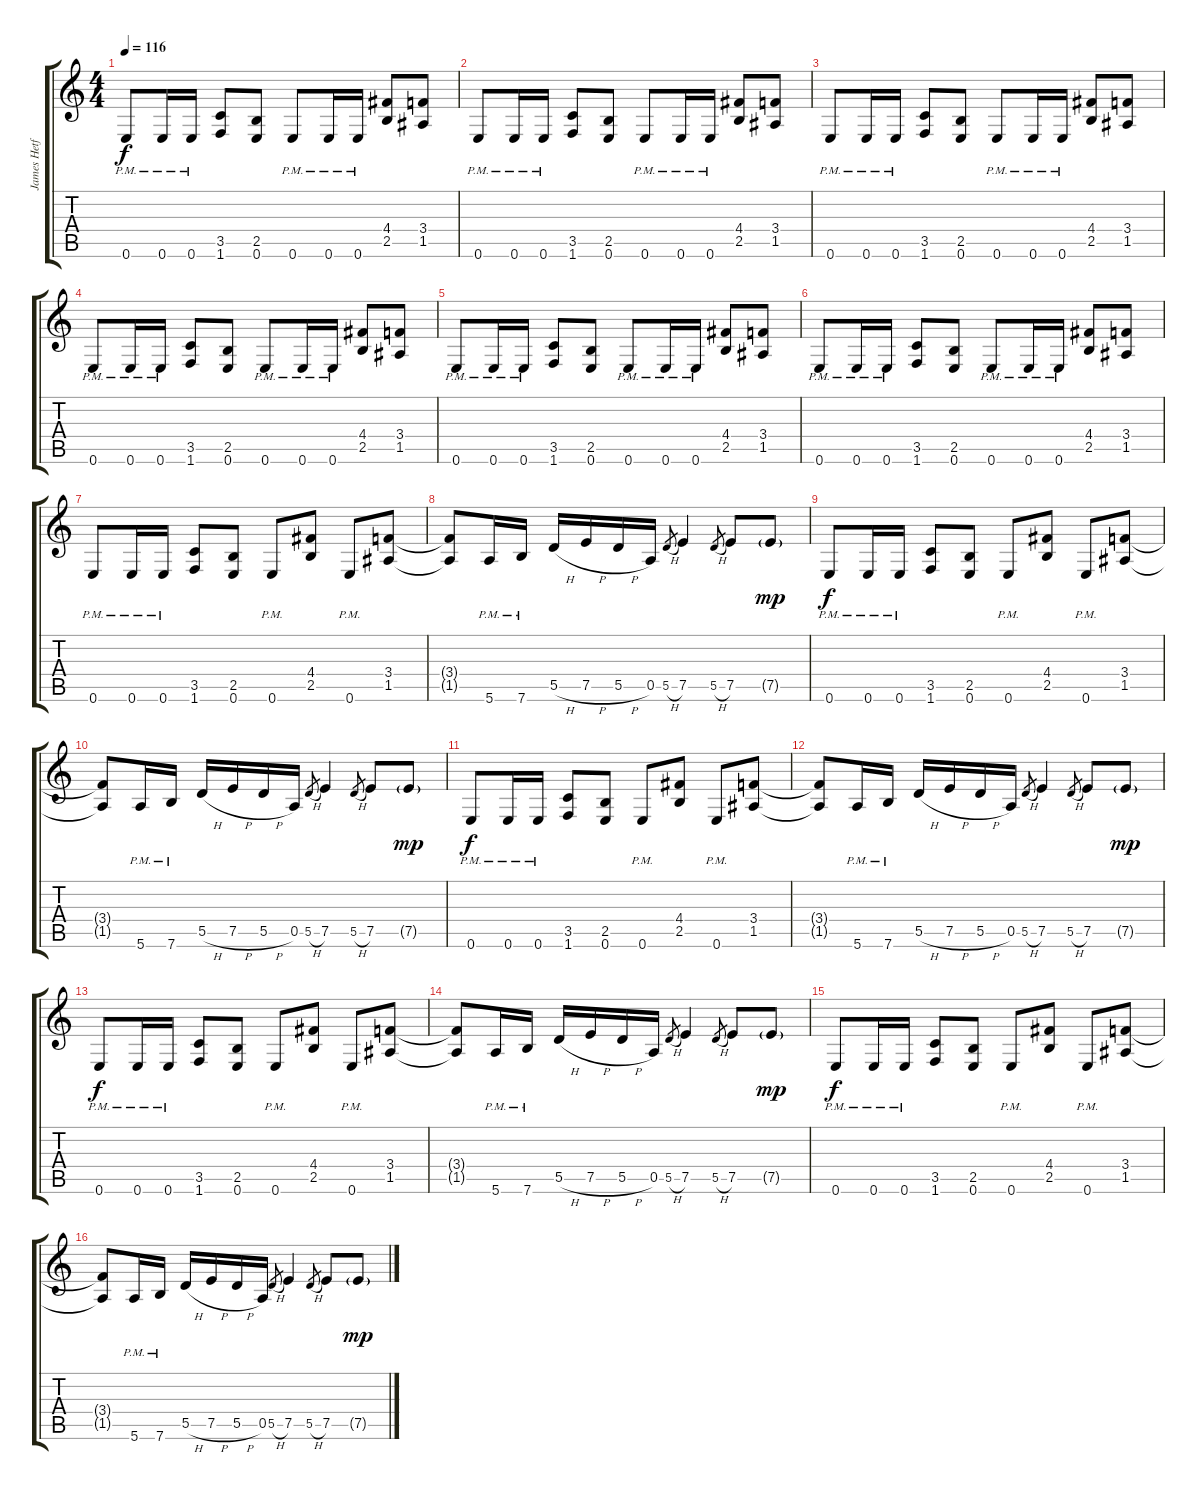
\track ("James Hetfield" "James Hetf") {instrument overdrivenguitar}
\staff {score tabs}
\tuning (E4 B3 G3 D3 A2 E2) {hide}
\ts (4 4)
\tempo 116
\clef g2
\ks c
0.6{pm}.8{dy f} 0.6{pm}.16 0.6{pm}.16 (3.5 1.6).8 (2.5 0.6).8 0.6{pm}.8 0.6{pm}.16 0.6{pm}.16 (4.4 2.5).8 (3.4 1.5).8 |
0.6{pm}.8 0.6{pm}.16 0.6{pm}.16 (3.5 1.6).8 (2.5 0.6).8 0.6{pm}.8 0.6{pm}.16 0.6{pm}.16 (4.4 2.5).8 (3.4 1.5).8 |
0.6{pm}.8 0.6{pm}.16 0.6{pm}.16 (3.5 1.6).8 (2.5 0.6).8 0.6{pm}.8 0.6{pm}.16 0.6{pm}.16 (4.4 2.5).8 (3.4 1.5).8 |
0.6{pm}.8 0.6{pm}.16 0.6{pm}.16 (3.5 1.6).8 (2.5 0.6).8 0.6{pm}.8 0.6{pm}.16 0.6{pm}.16 (4.4 2.5).8 (3.4 1.5).8 |
0.6{pm}.8 0.6{pm}.16 0.6{pm}.16 (3.5 1.6).8 (2.5 0.6).8 0.6{pm}.8 0.6{pm}.16 0.6{pm}.16 (4.4 2.5).8 (3.4 1.5).8 |
0.6{pm}.8 0.6{pm}.16 0.6{pm}.16 (3.5 1.6).8 (2.5 0.6).8 0.6{pm}.8 0.6{pm}.16 0.6{pm}.16 (4.4 2.5).8 (3.4 1.5).8 |
0.6{pm}.8 0.6{pm}.16 0.6{pm}.16 (3.5 1.6).8 (2.5 0.6).8 0.6{pm}.8 (4.4 2.5).8 0.6{pm}.8 (3.4 1.5).8 |
(3.4{t} 1.5{t}).8 5.6{pm}.16 7.6{pm}.16 5.5{h}.16 7.5{h}.16 5.5{h}.16 0.5.16 5.5{h}.8{gr} 7.5.4 5.5{h}.8{gr} 7.5.8 7.5{g}.8{dy mp} |
0.6{pm}.8{dy f} 0.6{pm}.16 0.6{pm}.16 (3.5 1.6).8 (2.5 0.6).8 0.6{pm}.8 (4.4 2.5).8 0.6{pm}.8 (3.4 1.5).8 |
(3.4{t} 1.5{t}).8 5.6{pm}.16 7.6{pm}.16 5.5{h}.16 7.5{h}.16 5.5{h}.16 0.5.16 5.5{h}.8{gr} 7.5.4 5.5{h}.8{gr} 7.5.8 7.5{g}.8{dy mp} |
0.6{pm}.8{dy f} 0.6{pm}.16 0.6{pm}.16 (3.5 1.6).8 (2.5 0.6).8 0.6{pm}.8 (4.4 2.5).8 0.6{pm}.8 (3.4 1.5).8 |
(3.4{t} 1.5{t}).8 5.6{pm}.16 7.6{pm}.16 5.5{h}.16 7.5{h}.16 5.5{h}.16 0.5.16 5.5{h}.8{gr} 7.5.4 5.5{h}.8{gr} 7.5.8 7.5{g}.8{dy mp} |
0.6{pm}.8{dy f} 0.6{pm}.16 0.6{pm}.16 (3.5 1.6).8 (2.5 0.6).8 0.6{pm}.8 (4.4 2.5).8 0.6{pm}.8 (3.4 1.5).8 |
(3.4{t} 1.5{t}).8 5.6{pm}.16 7.6{pm}.16 5.5{h}.16 7.5{h}.16 5.5{h}.16 0.5.16 5.5{h}.8{gr} 7.5.4 5.5{h}.8{gr} 7.5.8 7.5{g}.8{dy mp} |
0.6{pm}.8{dy f} 0.6{pm}.16 0.6{pm}.16 (3.5 1.6).8 (2.5 0.6).8 0.6{pm}.8 (4.4 2.5).8 0.6{pm}.8 (3.4 1.5).8 |
(3.4{t} 1.5{t}).8 5.6{pm}.16 7.6{pm}.16 5.5{h}.16 7.5{h}.16 5.5{h}.16 0.5.16 5.5{h}.8{gr} 7.5.4 5.5{h}.8{gr} 7.5.8 7.5{g}.8{dy mp}
